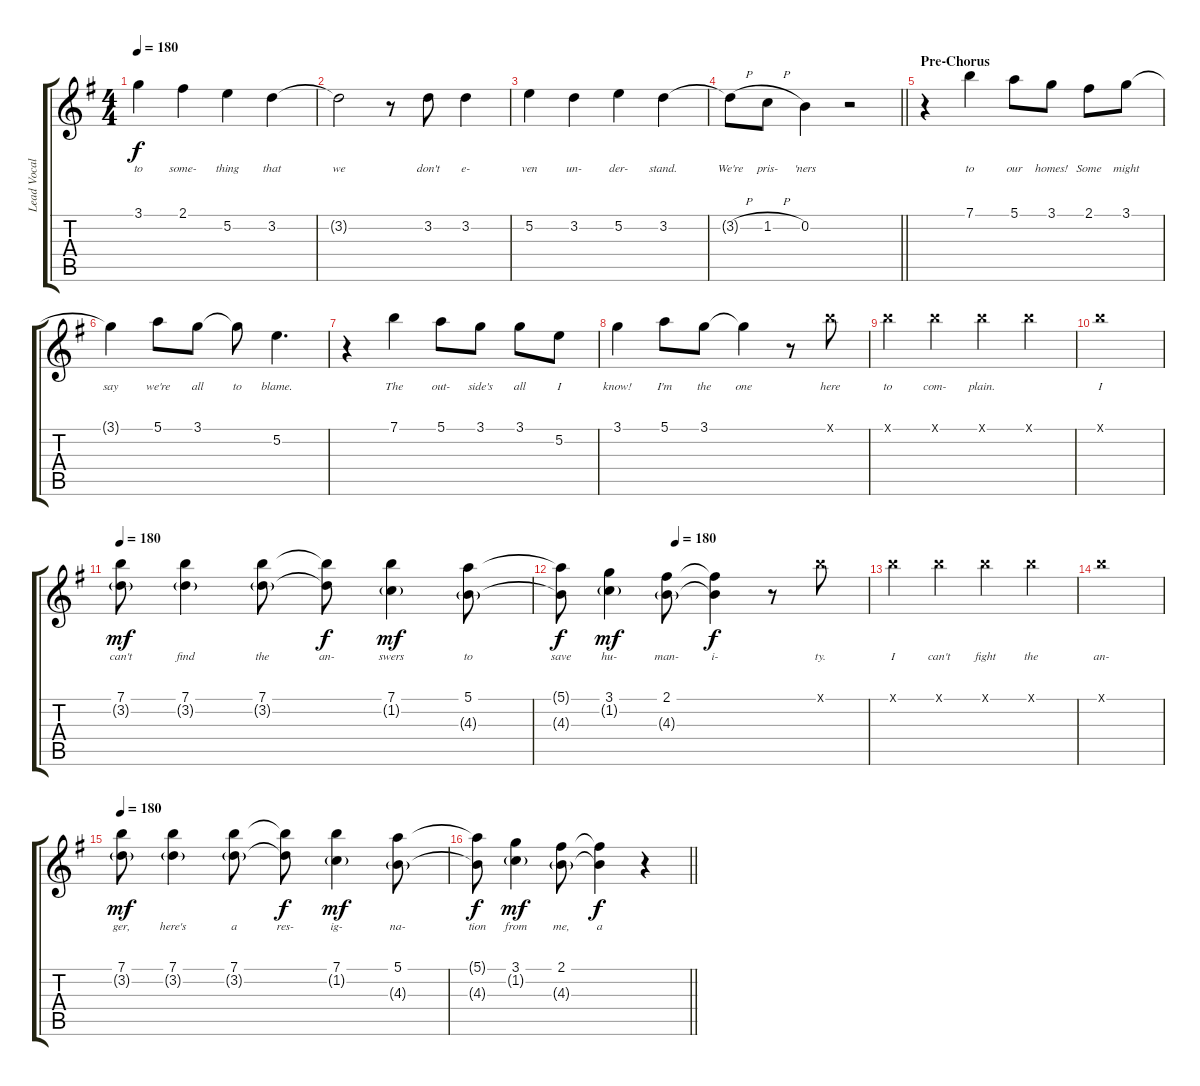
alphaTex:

\track ("Lead Vocals" "Lead Vocal") {instrument acousticguitarsteel}
\staff {score tabs}
\tuning (E4 B3 G3 D3 A2 E2) {hide}
\ts (4 4)
\tempo 180
\clef g2
\ks g
3.1.4{lyrics (0 "to") lyrics (1 "") lyrics (2 "") lyrics (3 "") lyrics (4 "") dy f} 2.1.4{lyrics (0 "some-") lyrics (1 "") lyrics (2 "") lyrics (3 "") lyrics (4 "")} 5.2.4{lyrics (0 "thing") lyrics (1 "") lyrics (2 "") lyrics (3 "") lyrics (4 "")} 3.2.4{lyrics (0 "that") lyrics (1 "") lyrics (2 "") lyrics (3 "") lyrics (4 "")} |
3.2{t}.2{lyrics (0 "we") lyrics (1 "") lyrics (2 "") lyrics (3 "") lyrics (4 "")} r.8 3.2.8{lyrics (0 "don't") lyrics (1 "") lyrics (2 "") lyrics (3 "") lyrics (4 "")} 3.2.4{lyrics (0 "e-") lyrics (1 "") lyrics (2 "") lyrics (3 "") lyrics (4 "")} |
5.2.4{lyrics (0 "ven") lyrics (1 "") lyrics (2 "") lyrics (3 "") lyrics (4 "")} 3.2.4{lyrics (0 "un-") lyrics (1 "") lyrics (2 "") lyrics (3 "") lyrics (4 "")} 5.2.4{lyrics (0 "der-") lyrics (1 "") lyrics (2 "") lyrics (3 "") lyrics (4 "")} 3.2.4{lyrics (0 "stand.") lyrics (1 "") lyrics (2 "") lyrics (3 "") lyrics (4 "")} |
\barLineRight lightlight
3.2{h t}.8{lyrics (0 "We're") lyrics (1 "") lyrics (2 "") lyrics (3 "") lyrics (4 "")} 1.2{h}.8{lyrics (0 "pris-") lyrics (1 "") lyrics (2 "") lyrics (3 "") lyrics (4 "")} 0.2.4{lyrics (0 "'ners") lyrics (1 "") lyrics (2 "") lyrics (3 "") lyrics (4 "")} r.2 |
\section ("" "Pre-Chorus")
r.4 7.1.4{lyrics (0 "to") lyrics (1 "") lyrics (2 "") lyrics (3 "") lyrics (4 "")} 5.1.8{lyrics (0 "our") lyrics (1 "") lyrics (2 "") lyrics (3 "") lyrics (4 "")} 3.1.8{lyrics (0 "homes!") lyrics (1 "") lyrics (2 "") lyrics (3 "") lyrics (4 "")} 2.1.8{lyrics (0 "Some") lyrics (1 "") lyrics (2 "") lyrics (3 "") lyrics (4 "")} 3.1.8{lyrics (0 "might") lyrics (1 "") lyrics (2 "") lyrics (3 "") lyrics (4 "")} |
3.1{t}.4{lyrics (0 "say") lyrics (1 "") lyrics (2 "") lyrics (3 "") lyrics (4 "")} 5.1.8{lyrics (0 "we're") lyrics (1 "") lyrics (2 "") lyrics (3 "") lyrics (4 "")} 3.1.8{lyrics (0 "all") lyrics (1 "") lyrics (2 "") lyrics (3 "") lyrics (4 "")} 3.1{t}.8{lyrics (0 "to") lyrics (1 "") lyrics (2 "") lyrics (3 "") lyrics (4 "")} 5.2.4{d lyrics (0 "blame.") lyrics (1 "") lyrics (2 "") lyrics (3 "") lyrics (4 "")} |
r.4 7.1.4{lyrics (0 "The") lyrics (1 "") lyrics (2 "") lyrics (3 "") lyrics (4 "")} 5.1.8{lyrics (0 "out-") lyrics (1 "") lyrics (2 "") lyrics (3 "") lyrics (4 "")} 3.1.8{lyrics (0 "side's") lyrics (1 "") lyrics (2 "") lyrics (3 "") lyrics (4 "")} 3.1.8{lyrics (0 "all") lyrics (1 "") lyrics (2 "") lyrics (3 "") lyrics (4 "")} 5.2.8{lyrics (0 "I") lyrics (1 "") lyrics (2 "") lyrics (3 "") lyrics (4 "")} |
3.1.4{lyrics (0 "know!") lyrics (1 "") lyrics (2 "") lyrics (3 "") lyrics (4 "")} 5.1.8{lyrics (0 "I'm") lyrics (1 "") lyrics (2 "") lyrics (3 "") lyrics (4 "")} 3.1.8{lyrics (0 "the") lyrics (1 "") lyrics (2 "") lyrics (3 "") lyrics (4 "")} 3.1{t}.4{lyrics (0 "one") lyrics (1 "") lyrics (2 "") lyrics (3 "") lyrics (4 "")} r.8 7.1{x}.8{lyrics (0 "here") lyrics (1 "") lyrics (2 "") lyrics (3 "") lyrics (4 "")} |
7.1{x}.4{lyrics (0 "to") lyrics (1 "") lyrics (2 "") lyrics (3 "") lyrics (4 "")} 7.1{x}.4{lyrics (0 "com-") lyrics (1 "") lyrics (2 "") lyrics (3 "") lyrics (4 "")} 7.1{x}.4{lyrics (0 "plain.") lyrics (1 "") lyrics (2 "") lyrics (3 "") lyrics (4 "")} 7.1{x}.4{lyrics (0 "") lyrics (1 "") lyrics (2 "") lyrics (3 "") lyrics (4 "")} |
7.1{x}.1{lyrics (0 "I") lyrics (1 "") lyrics (2 "") lyrics (3 "") lyrics (4 "")} |
\tempo 180
(7.1 3.2{g}).8{lyrics (0 "can't") lyrics (1 "") lyrics (2 "") lyrics (3 "") lyrics (4 "") dy mf} (7.1 3.2{g}).4{lyrics (0 "find") lyrics (1 "") lyrics (2 "") lyrics (3 "") lyrics (4 "")} (7.1 3.2{g}).8{lyrics (0 "the") lyrics (1 "") lyrics (2 "") lyrics (3 "") lyrics (4 "")} (7.1{t} 3.2{t}).8{lyrics (0 "an-") lyrics (1 "") lyrics (2 "") lyrics (3 "") lyrics (4 "") dy f} (7.1 1.2{g}).4{lyrics (0 "swers") lyrics (1 "") lyrics (2 "") lyrics (3 "") lyrics (4 "") dy mf} (5.1 4.3{g}).8{lyrics (0 "to") lyrics (1 "") lyrics (2 "") lyrics (3 "") lyrics (4 "")} |
\tempo (180 0.375)
(5.1{t} 4.3{t}).8{lyrics (0 "save") lyrics (1 "") lyrics (2 "") lyrics (3 "") lyrics (4 "") dy f} (3.1 1.2{g}).4{lyrics (0 "hu-") lyrics (1 "") lyrics (2 "") lyrics (3 "") lyrics (4 "") dy mf} (2.1 4.3{g}).8{lyrics (0 "man-") lyrics (1 "") lyrics (2 "") lyrics (3 "") lyrics (4 "")} (2.1{t} 4.3{t}).4{lyrics (0 "i-") lyrics (1 "") lyrics (2 "") lyrics (3 "") lyrics (4 "") dy f} r.8 7.1{x}.8{lyrics (0 "ty.") lyrics (1 "") lyrics (2 "") lyrics (3 "") lyrics (4 "")} |
7.1{x}.4{lyrics (0 "I") lyrics (1 "") lyrics (2 "") lyrics (3 "") lyrics (4 "")} 7.1{x}.4{lyrics (0 "can't") lyrics (1 "") lyrics (2 "") lyrics (3 "") lyrics (4 "")} 7.1{x}.4{lyrics (0 "fight") lyrics (1 "") lyrics (2 "") lyrics (3 "") lyrics (4 "")} 7.1{x}.4{lyrics (0 "the") lyrics (1 "") lyrics (2 "") lyrics (3 "") lyrics (4 "")} |
7.1{x}.1{lyrics (0 "an-") lyrics (1 "") lyrics (2 "") lyrics (3 "") lyrics (4 "")} |
\tempo 180
(7.1 3.2{g}).8{lyrics (0 "ger,") lyrics (1 "") lyrics (2 "") lyrics (3 "") lyrics (4 "") dy mf} (7.1 3.2{g}).4{lyrics (0 "here's") lyrics (1 "") lyrics (2 "") lyrics (3 "") lyrics (4 "")} (7.1 3.2{g}).8{lyrics (0 "a") lyrics (1 "") lyrics (2 "") lyrics (3 "") lyrics (4 "")} (7.1{t} 3.2{t}).8{lyrics (0 "res-") lyrics (1 "") lyrics (2 "") lyrics (3 "") lyrics (4 "") dy f} (7.1 1.2{g}).4{lyrics (0 "ig-") lyrics (1 "") lyrics (2 "") lyrics (3 "") lyrics (4 "") dy mf} (5.1 4.3{g}).8{lyrics (0 "na-") lyrics (1 "") lyrics (2 "") lyrics (3 "") lyrics (4 "")} |
\barLineRight lightlight
(5.1{t} 4.3{t}).8{lyrics (0 "tion") lyrics (1 "") lyrics (2 "") lyrics (3 "") lyrics (4 "") dy f} (3.1 1.2{g}).4{lyrics (0 "from") lyrics (1 "") lyrics (2 "") lyrics (3 "") lyrics (4 "") dy mf} (2.1 4.3{g}).8{lyrics (0 "me,") lyrics (1 "") lyrics (2 "") lyrics (3 "") lyrics (4 "")} (2.1{t} 4.3{t}).4{lyrics (0 "a") lyrics (1 "") lyrics (2 "") lyrics (3 "") lyrics (4 "") dy f} r.4
